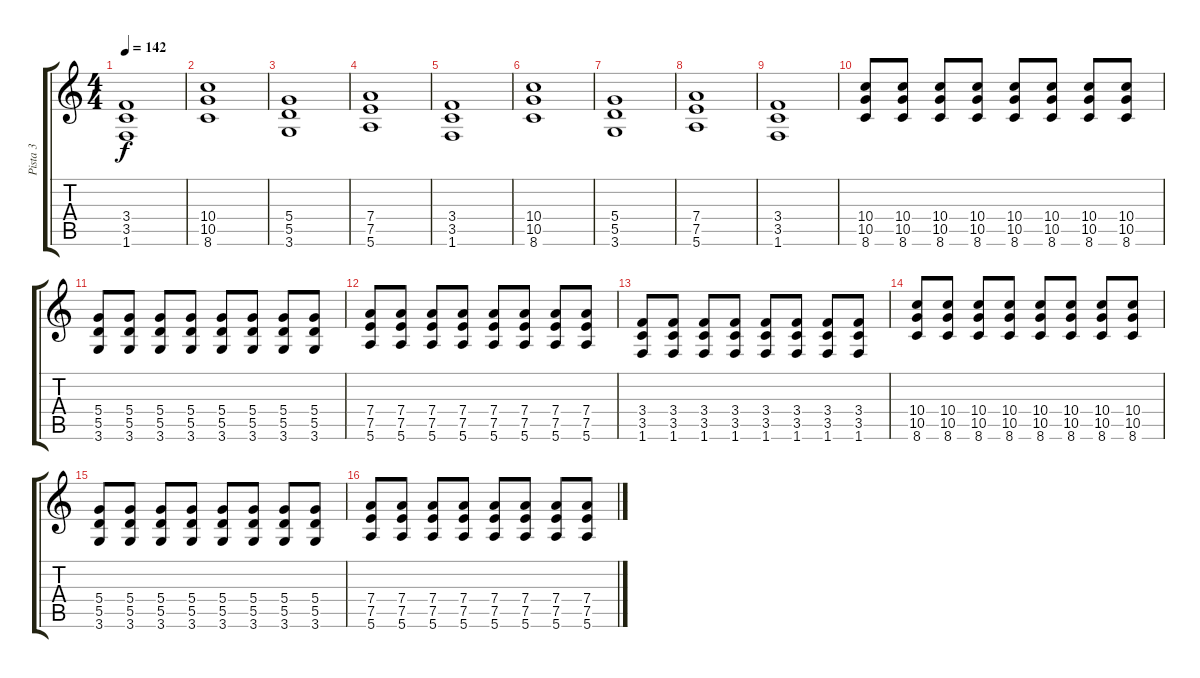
\track ("Pista 3" "Pista 3") {instrument distortionguitar}
\staff {score tabs}
\tuning (E4 B3 G3 D3 A2 E2) {hide}
\ts (4 4)
\tempo 142
\clef g2
\ks c
(3.4 3.5 1.6).1{dy f} |
(10.4 10.5 8.6).1 |
(5.4 5.5 3.6).1 |
(7.4 7.5 5.6).1 |
(3.4 3.5 1.6).1 |
(10.4 10.5 8.6).1 |
(5.4 5.5 3.6).1 |
(7.4 7.5 5.6).1 |
(3.4 3.5 1.6).1 |
(10.4 10.5 8.6).8 (10.4 10.5 8.6).8 (10.4 10.5 8.6).8 (10.4 10.5 8.6).8 (10.4 10.5 8.6).8 (10.4 10.5 8.6).8 (10.4 10.5 8.6).8 (10.4 10.5 8.6).8 |
(5.4 5.5 3.6).8 (5.4 5.5 3.6).8 (5.4 5.5 3.6).8 (5.4 5.5 3.6).8 (5.4 5.5 3.6).8 (5.4 5.5 3.6).8 (5.4 5.5 3.6).8 (5.4 5.5 3.6).8 |
(7.4 7.5 5.6).8 (7.4 7.5 5.6).8 (7.4 7.5 5.6).8 (7.4 7.5 5.6).8 (7.4 7.5 5.6).8 (7.4 7.5 5.6).8 (7.4 7.5 5.6).8 (7.4 7.5 5.6).8 |
(3.4 3.5 1.6).8 (3.4 3.5 1.6).8 (3.4 3.5 1.6).8 (3.4 3.5 1.6).8 (3.4 3.5 1.6).8 (3.4 3.5 1.6).8 (3.4 3.5 1.6).8 (3.4 3.5 1.6).8 |
(10.4 10.5 8.6).8 (10.4 10.5 8.6).8 (10.4 10.5 8.6).8 (10.4 10.5 8.6).8 (10.4 10.5 8.6).8 (10.4 10.5 8.6).8 (10.4 10.5 8.6).8 (10.4 10.5 8.6).8 |
(5.4 5.5 3.6).8 (5.4 5.5 3.6).8 (5.4 5.5 3.6).8 (5.4 5.5 3.6).8 (5.4 5.5 3.6).8 (5.4 5.5 3.6).8 (5.4 5.5 3.6).8 (5.4 5.5 3.6).8 |
(7.4 7.5 5.6).8 (7.4 7.5 5.6).8 (7.4 7.5 5.6).8 (7.4 7.5 5.6).8 (7.4 7.5 5.6).8 (7.4 7.5 5.6).8 (7.4 7.5 5.6).8 (7.4 7.5 5.6).8
